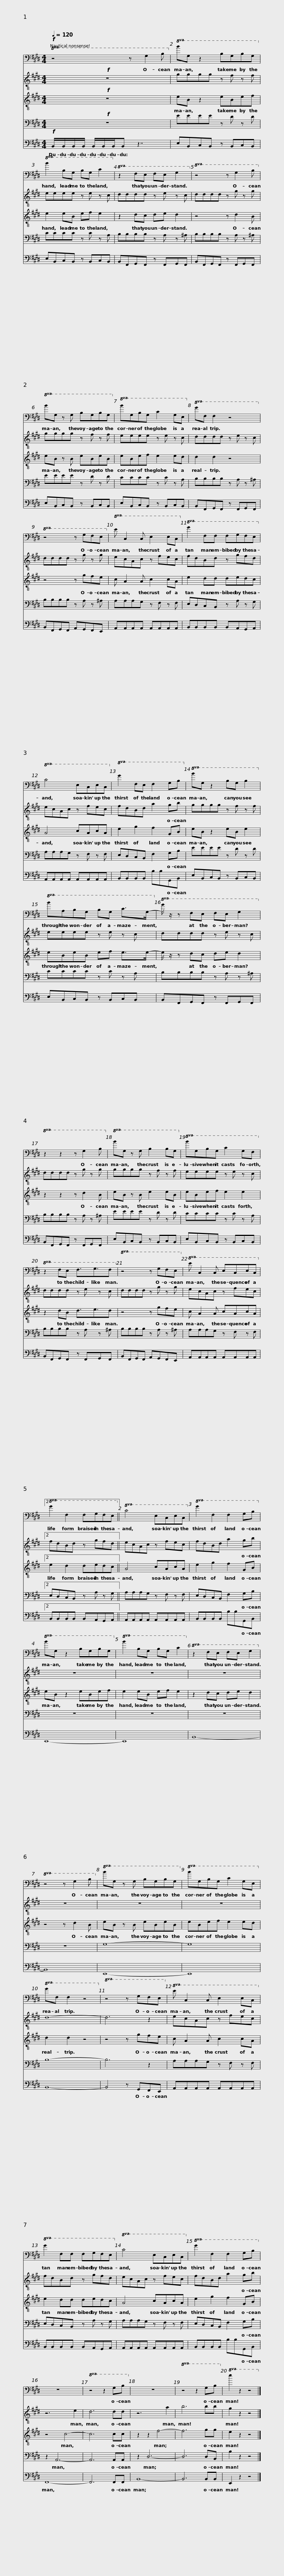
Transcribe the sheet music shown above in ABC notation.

X:1
%%score 1 2 3 4 5
L:1/8
Q:1/4=120
M:4/4
I:linebreak $
K:E
V:1 bass
V:2 treble-8
V:3 treble-8
V:4 bass
V:5 bass
V:1
!f!!8va(! z4 z G2 B!8va)! |!8va(! BG z2 BGBG!8va)! |$!8va(! B2 BG BG c2!8va)! |!8va(! z2 FE FE G2!8va)! |!8va(! z4 z G2 B!8va)! |$ %5
!8va(! BG z G BGBG!8va)! |!8va(! BGBG c2 GE!8va)! |!8va(! GF F2 z4!8va)! |$!8va(! z4 z GFE!8va)! |!8va(! E C2 C E2 EC!8va)! | %10
!8va(! G2 FF FGFE!8va)! |$!8va(! C4 ECEC!8va)! |!8va(! G2 FE F2 GB!8va)! |!8va(! BG z2 BG B2!8va)! |$!8va(! BABG BG c>G-!8va)! | %15
!8va(! G/ z/ z FE FE G2!8va)! |!8va(! z2 z2 z G2 B!8va)! |$!8va(! BG z G B2 BG!8va)! |!8va(! BGBG c2 GF!8va)! |!8va(! z2 FE F3/2G3/2F!8va)! |$ %20
!8va(! z4 z GFE!8va)! |!8va(! E C2 C ECEC!8va)! |2!8va(! G2 F2 FGFE!8va)! ||$!8va(! C4 ECEC!8va)! |!8va(! G2 F2 F2 GB!8va)! | %25
!8va(! BG z2 BGBG!8va)! |$!8va(! B2 BG BG c2!8va)! |!8va(! z2 FE FE G2!8va)! |!8va(! z4 z G2 B!8va)! |!8va(! BG z G BGBG!8va)! |$ %30
!8va(! BGBG c2 GE!8va)! |!8va(! GF F2 z4!8va)! |!8va(! z4 z GFE!8va)! |!8va(! E C2 C E2 EC!8va)! |$!8va(! G2 FF FGFE!8va)! | %35
!8va(! C4 ECEC!8va)! |!8va(! G2 F2 F2 GB!8va)! | z8 |$!8va(! z4 z2 GB!8va)! | z8 | %40
!8va(! z4 z2 GB!8va)! |!8va(! e2 z2 z4!8va)! |] %42
V:2
!f! z8 | gggg z f z f |$ eeee z e z c | dddd z e z c | dddd z g z g |$ %5
 gggg z f z f | eeee z e z c | dddd z e z c |$ dddd z g z g | ecAc z fec | %10
 fdBd z gfd |$ ecAc z fec | fdBd a2 gb | gggg z f z f |$ eeee z e z c | %15
 dddd z e z c | dddd z g z g |$ gggg z f z f | eeee z e z c | dddd z e z c |$ %20
 dddd z g z g | ecAc z fec |2 fdBd z gfd ||$ ecAc z fec | fdBd a2 gb | %25
 z8 |$ z8 | z8 | z8 | z8 |$ %30
 z8 | d8- | d6 z2 | ecAc z fec |$ fdBd z gfd | %35
 ecAc z fec | fdBd a2 gb | z6 e2 |$ d6 dd | z6 a2 | %40
 b6 bb | g2 z2 z4 |] %42
V:3
!f! z8 | eB z2 eBef |$ e2 eB ef e2 | z2 dc de d2 | z4 z d2 B |$ %5
 eB z B eBeB | eBef e2 ed | d2 d2 z4 |$ z4 z gfe | c A2 A c2 cA | %10
 e2 dd dedc |$ A4 cAcA | e2 g2 f2 GB | eB z2 eB e2 |$ eBeB ef e>e- | %15
 e/ z/ z dc de d2 | z2 z2 z d2 B |$ eB z B e2 eB | eBef e2 e2 | z2 dB d3/2e3/2d |$ %20
 z4 z gfe | c A2 A cAcA |2 e2 d2 dedc ||$ A4 cAcA | e2 g2 f2 GB | %25
 eB z2 eBef |$ e2 eB ef e2 | z2 dc de d2 | z4 z d2 B | eB z B eBeB |$ %30
 eBef e2 ed | d2 d2 z4 | z4 z gfe | c A2 A c2 cA |$ e2 dd dedc | %35
 A4 cAcA | e2 g2 f2 GB | z4 c4- |$ c6 cc | z2 z2 f4- | %40
 f6 gg | e2 z2 z4 |] %42
V:4
!f! z8 | EEEE z D z D |$ CCCC z C z A, | B,B,B,B, z A, z ^A, | B,B,B,B, z A, z ^A, |$ %5
 EEEE z D z D | CCCC z C z A, | B,B,B,B, z A, z ^A, |$ B,B,B,B, z A, z ^A, | A,A,A,G, z F, z F, | %10
 E,D,C,B,, z A, z G, |$ A,A,A,G, z F, z F, | E,D,C,B,, F,2 G,B, | EEEE z D z D |$ CCCC z C z A, | %15
 B,B,B,B, z A, z ^A, | B,B,B,B, z A, z ^A, |$ EEEE z D z D | CCCC z C z A, | B,B,B,B, z A, z ^A, |$ %20
 B,B,B,B, z A, z ^A, | A,A,A,G, z F, z F, |2 E,D,C,B,, z A, z G, ||$ A,A,A,G, z F, z F, | E,D,C,B,, F,2 G,B, | %25
 z8 |$ z8 | z8 | z8 | G,8- |$ %30
 G,8 | B,8- | B,6 z2 | A,A,A,G, z F, z F, |$ E,D,C,B,, z A, z G, | %35
 A,A,A,G, z F, z F, | E,D,C,B,, F,2 G,B, | z2 A,,6- |$ A,,6 A,,A,, | z2 D,6- | %40
 D,6 D,B,, | B,2 z2 z4 |] %42
V:5
!f! B,,/B,,/B,,/B,,/ B,,/B,,/B,,/B,, z7/2 | E,B,,C,B,, z B,,C,B,, |$ E,B,,C,B,, z B,,C,B,, | B,,F,,G,,F,, z F,,G,,F,, | B,,F,,G,,F,, z F,,G,,F,, |$ %5
 E,B,,C,B,, z B,,C,B,, | E,B,,C,B,, z B,,C,B,, | B,,F,,G,,F,, z F,,G,,F,, |$ B,,F,,G,,F,, A,,G,,F,,E,, | A,,A,,A,,A,, A,,A,,A,,A,, | %10
 B,,B,,B,,B,, B,,A,,G,,A,, |$ A,,A,,A,,A,, A,,A,,A,,A,, | B,,B,,B,,B,, B,B,G,,B,, | E,B,,C,B,, z B,,C,B,, |$ E,B,,C,B,, z B,,C,B,, | %15
 B,,F,,G,,F,, z F,,G,,F,, | B,,F,,G,,F,, z F,,G,,F,, |$ E,B,,C,B,, z B,,C,B,, | E,B,,C,B,, z B,,C,B,, | B,,F,,G,,F,, z F,,G,,F,, |$ %20
 B,,F,,G,,F,, A,,G,,F,,E,, | A,,A,,A,,A,, A,,A,,A,,A,, |2 B,,B,,B,,B,, B,,A,,G,,A,, ||$ A,,A,,A,,A,, A,,A,,A,,A,, | B,,B,,B,,B,, B,B,G,,B,, | %25
 E,,8- |$ E,,8 | B,,8- | B,,8 | E,,8- |$ %30
 E,,8 | B,,8- | B,,4 z G,,F,,E,, | A,,A,,A,,A,, A,,A,,A,,A,, |$ B,,B,,B,,B,, B,,A,,G,,A,, | %35
 A,,A,,A,,A,, A,,A,,A,,A,, | B,,B,,B,,B,, B,B,G,,B,, | F,,8- |$ F,,6 F,,F,, | B,,8- | %40
 B,,6 B,,B,, | E,,2 z2 z4 |] %42
